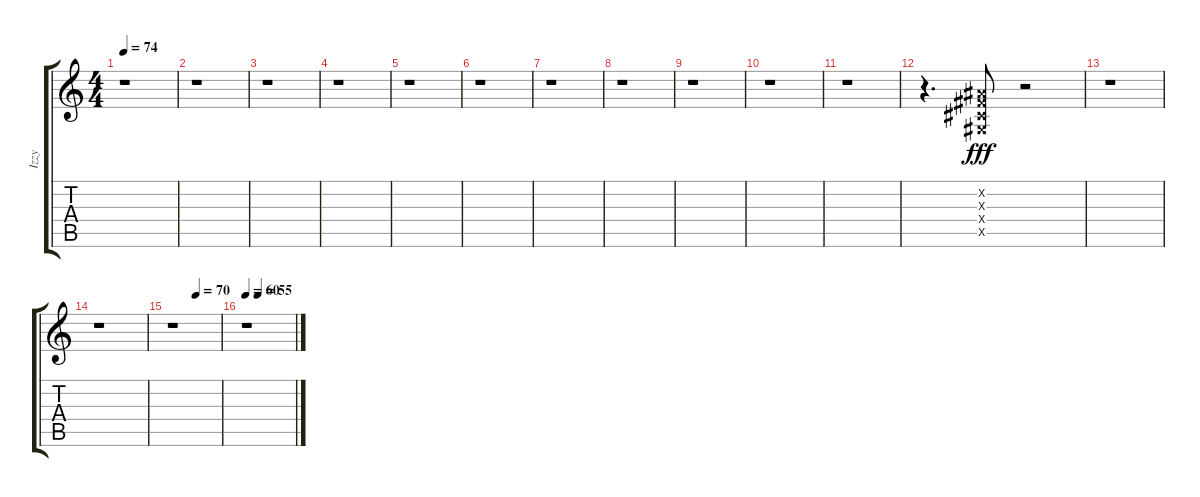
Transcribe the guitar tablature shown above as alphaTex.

\track ("Izzy" "Izzy") {instrument electricguitarjazz}
\staff {score tabs}
\tuning (Eb4 Bb3 Gb3 Db3 Ab2 Eb2) {hide}
\ts (4 4)
\tempo 74
\clef g2
\ks c
r.1{dy fff instrument electricguitarjazz} |
r.1 |
r.1 |
r.1 |
r.1 |
r.1 |
r.1 |
r.1 |
r.1 |
r.1 |
r.1 |
r.4{d} (0.2{x} 0.3{x} 0.4{x} 0.5{x}).8 r.2 |
r.1 |
r.1 |
\tempo (70 0.5)
r.1 |
\tempo 60
\tempo (55 0.25)
r.1
